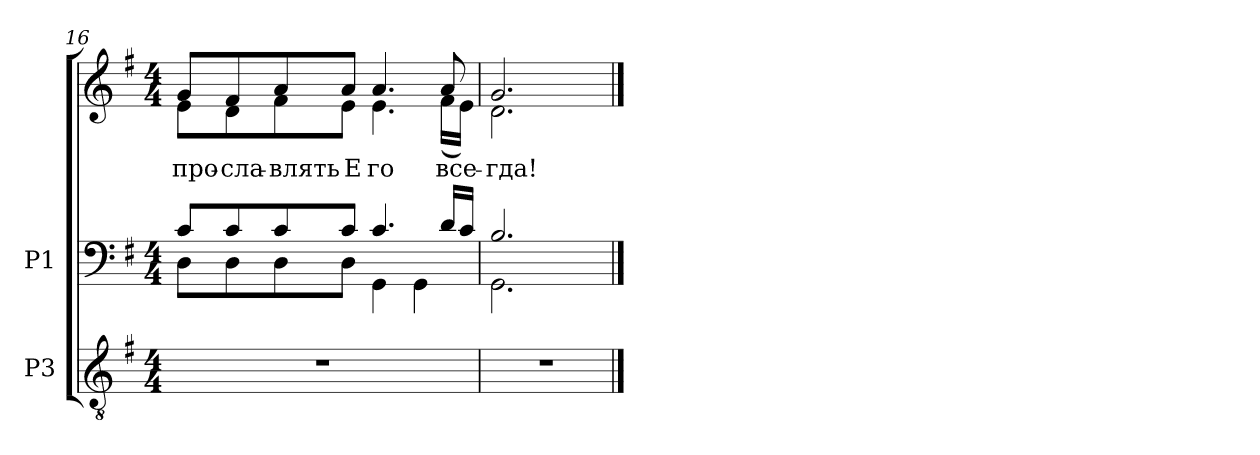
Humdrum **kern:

**kern	**kern	**kern	**text
*part2	*part1	*part1	*part1
*staff3	*staff2	*staff1	*staff1
*I"P3	*I"P1	*	*
*clefGv2	*clefF4	*clefG2	*
*ITrd7c12	*	*	*
*k[f#]	*k[f#]	*k[f#]	*
*G:	*G:	*G:	*
*M4/4	*M4/4	*M4/4	*
=16	=16	=16	=16
*	*^	*	*
!	!	!	!	!LO:LY:b:color=#000000
*	*	*	*^	*
1r	8ci/L	8Di\L	8gi/L	8ei\L	про-
!	!	!	!	!	!LO:LY:b:color=#000000
.	8ci/	8Di\	8f#i/	8di\	-сла-
!	!	!	!	!	!LO:LY:b:color=#000000
.	8ci/	8Di\	8ai/	8f#i\	-влять
!	!	!	!	!	!LO:LY:b:color=#000000
.	8ci/J	8Di\J	8ai/J	8ei\J	Е
!	!	!	!	!	!LO:LY:b:color=#000000
.	4.ci/	4GGi\	4.ai/	4.ei\	го
.	.	4GGi\	.	.	.
!	!	!	!	!	!LO:LY:b:color=#000000
.	16di/LL	.	8ai/	(16f#i\LL	все-
.	16ci/JJ	.	.	16ei\JJ)	.
=17	=17	=17	=17	=17	=17
!LO:N:vis=1	!	!	!	!	!
!	!	!	!	!	!LO:LY:b:color=#000000
1r	2.Bi/	2.GGi\	2.gi/	2.di\	-гда!
.	4ryy	4ryy	4ryy	4ryy	.
*	*v	*v	*	*	*
*	*	*v	*v	*
==	==	==	==
*-	*-	*-	*-
